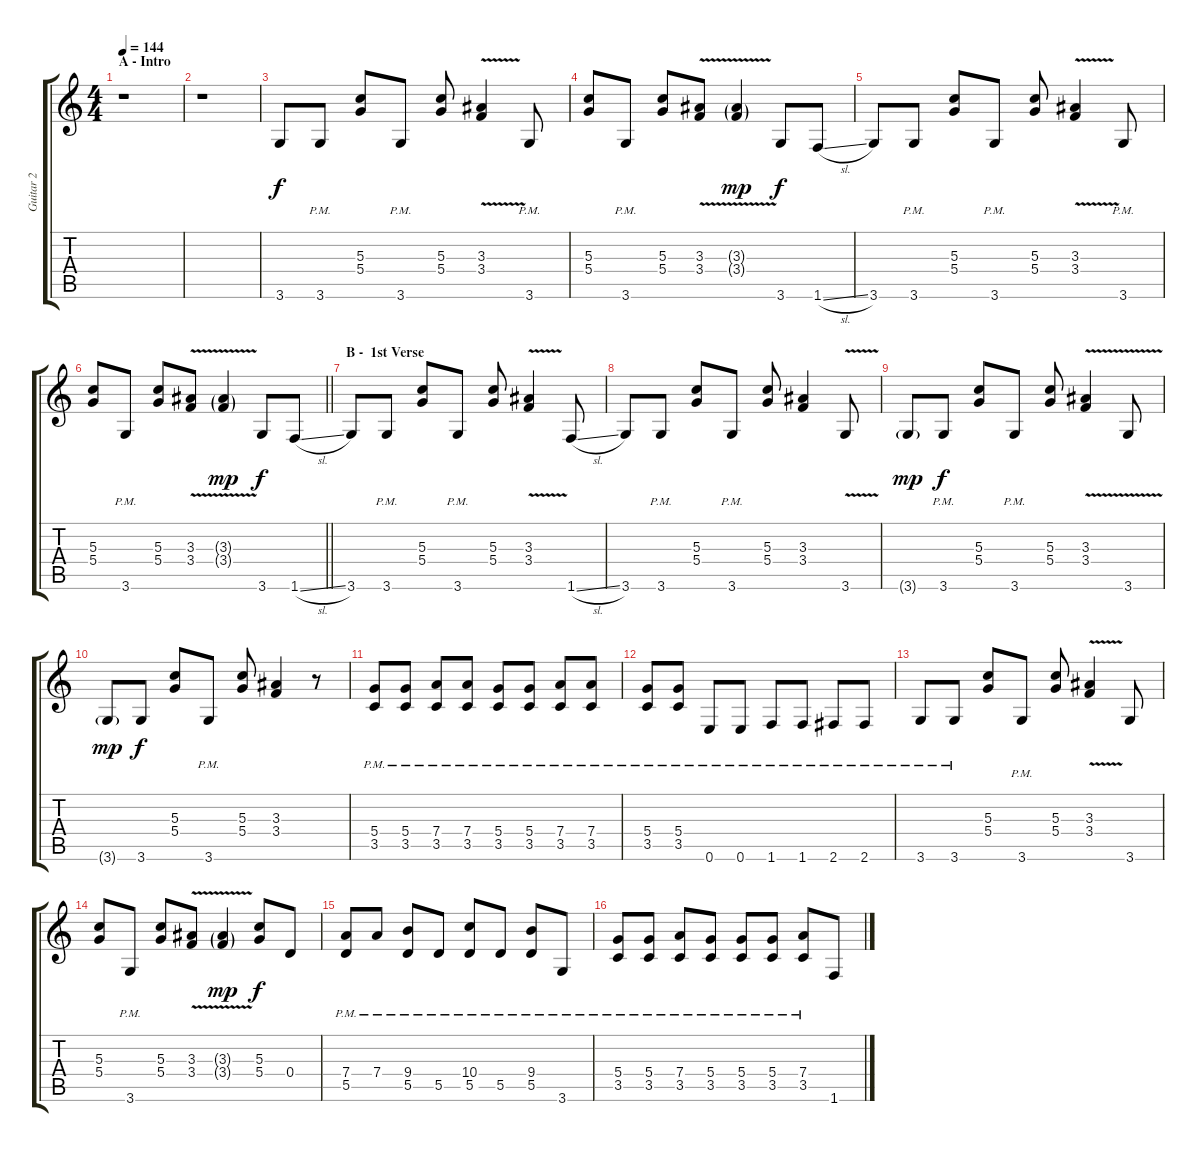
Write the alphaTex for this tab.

\track ("Guitar 2" "Guitar 2") {instrument electricguitarjazz}
\staff {score tabs}
\tuning (E4 B3 G3 D3 A2 E2) {hide}
\ts (4 4)
\section ("" "A - Intro")
\tempo 144
\clef g2
\ks c
r.1{dy f instrument electricguitarjazz} |
r.1 |
3.6.8 3.6{pm}.8 (5.3 5.4).8 3.6{pm}.8 (5.3 5.4).8 (3.3{v} 3.4{v}).4 3.6{pm}.8 |
(5.3 5.4).8 3.6{pm}.8 (5.3 5.4).8 (3.3{v} 3.4{v}).8 (3.3{v g} 3.4{v g}).4{dy mp} 3.6.8{dy f} 1.6{sl}.8 |
3.6.8 3.6{pm}.8 (5.3 5.4).8 3.6{pm}.8 (5.3 5.4).8 (3.3{v} 3.4{v}).4 3.6{pm}.8 |
\barLineRight lightlight
(5.3 5.4).8 3.6{pm}.8 (5.3 5.4).8 (3.3{v} 3.4{v}).8 (3.3{v g} 3.4{v g}).4{dy mp} 3.6.8{dy f} 1.6{sl}.8 |
\section ("" "B -  1st Verse")
3.6.8 3.6{pm}.8 (5.3 5.4).8 3.6{pm}.8 (5.3 5.4).8 (3.3{v} 3.4{v}).4 1.6{sl}.8 |
3.6.8 3.6{pm}.8 (5.3 5.4).8 3.6{pm}.8 (5.3 5.4).8 (3.3 3.4).4 3.6{v}.8 |
3.6{g}.8{dy mp} 3.6{pm}.8{dy f} (5.3 5.4).8 3.6{pm}.8 (5.3 5.4).8 (3.3{v} 3.4{v}).4 3.6{v}.8 |
3.6{g}.8{dy mp} 3.6.8{dy f} (5.3 5.4).8 3.6{pm}.8 (5.3 5.4).8 (3.3 3.4).4 r.8 |
(5.4{pm} 3.5{pm}).8 (5.4{pm} 3.5{pm}).8 (7.4{pm} 3.5{pm}).8 (7.4{pm} 3.5{pm}).8 (5.4{pm} 3.5{pm}).8 (5.4{pm} 3.5{pm}).8 (7.4{pm} 3.5{pm}).8 (7.4{pm} 3.5{pm}).8 |
(5.4{pm} 3.5{pm}).8 (5.4{pm} 3.5{pm}).8 0.6{pm}.8 0.6{pm}.8 1.6{pm}.8 1.6{pm}.8 2.6{pm}.8 2.6{pm}.8 |
3.6{pm}.8 3.6{pm}.8 (5.3 5.4).8 3.6{pm}.8 (5.3 5.4).8 (3.3{v} 3.4{v}).4 3.6.8 |
(5.3 5.4).8 3.6{pm}.8 (5.3 5.4).8 (3.3{v} 3.4{v}).8 (3.3{v g} 3.4{v g}).4{dy mp} (5.3 5.4).8{dy f} 0.4.8 |
(7.4{pm} 5.5{pm}).8 7.4{pm}.8 (9.4{pm} 5.5{pm}).8 5.5{pm}.8 (10.4{pm} 5.5{pm}).8 5.5{pm}.8 (9.4{pm} 5.5{pm}).8 3.6{pm}.8 |
(5.4{pm} 3.5{pm}).8 (5.4{pm} 3.5{pm}).8 (7.4{pm} 3.5{pm}).8 (5.4{pm} 3.5{pm}).8 (5.4{pm} 3.5{pm}).8 (5.4{pm} 3.5{pm}).8 (7.4{pm} 3.5{pm}).8 1.6{sl}.8
